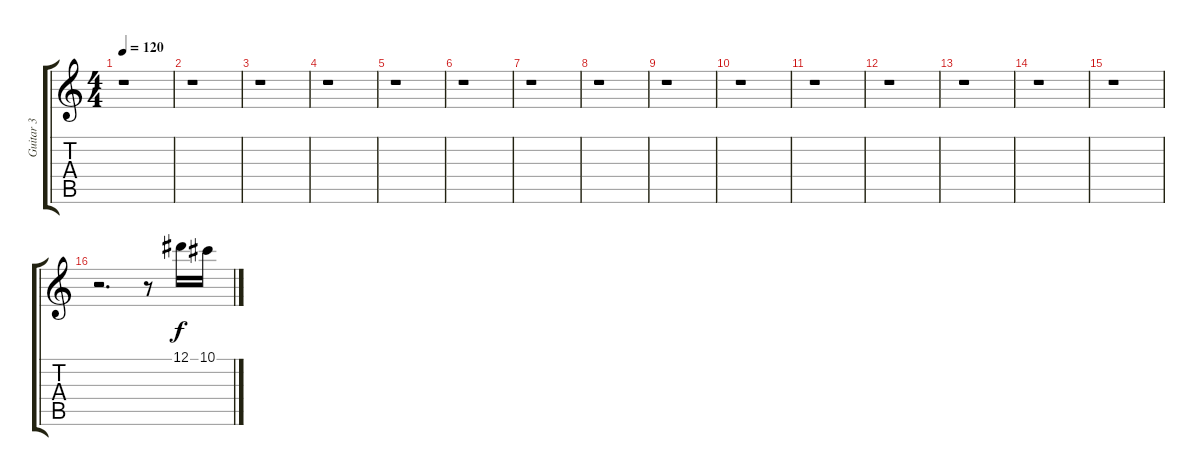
\track ("Guitar 3" "Guitar 3") {instrument distortionguitar}
\staff {score tabs}
\tuning (Eb4 Bb3 Gb3 Db3 Ab2 Eb2) {hide}
\ts (4 4)
\tempo 120
\clef g2
\ks c
r.1{dy f instrument distortionguitar} |
r.1 |
r.1 |
r.1 |
r.1 |
r.1 |
r.1 |
r.1 |
r.1 |
r.1 |
r.1 |
r.1 |
r.1 |
r.1 |
r.1 |
r.2{d} r.8 12.1.16 10.1.16
